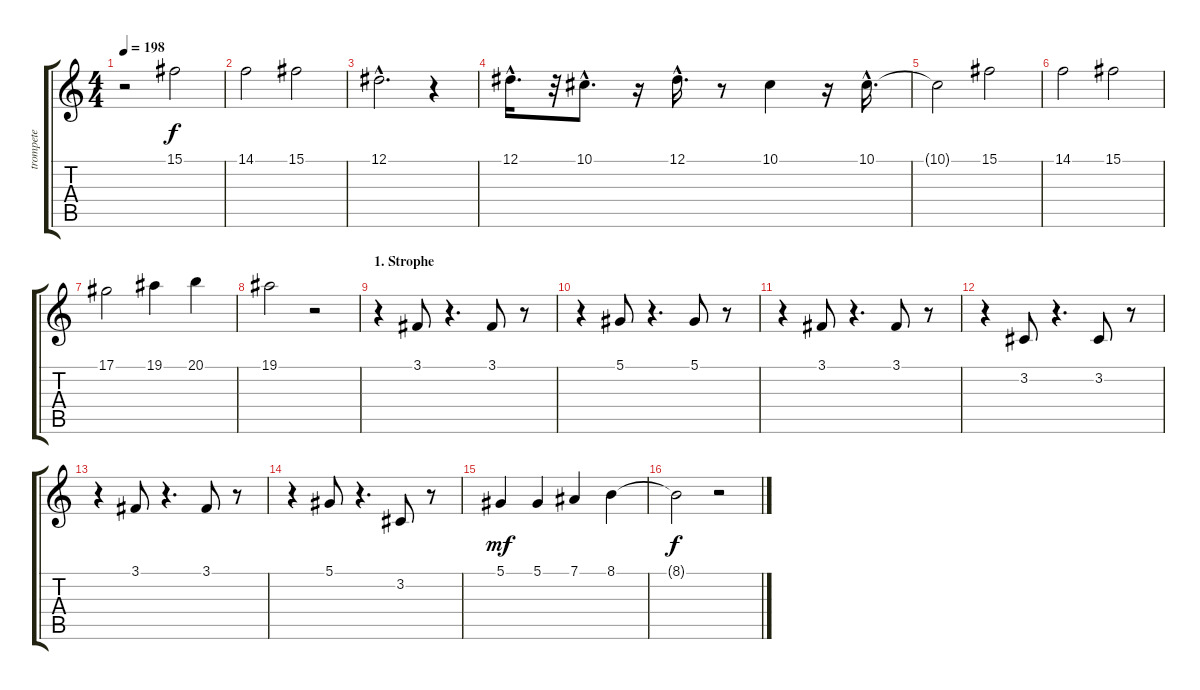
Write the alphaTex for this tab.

\track ("trompete" "trompete") {instrument trumpet}
\staff {score tabs}
\tuning (Eb4 Bb3 Gb3 Db3 Ab2 Eb2) {hide}
\ts (4 4)
\tempo 198
\clef g2
\ks c
r.2{dy f} 15.1.2 |
14.1.2 15.1.2 |
12.1{hac}.2{d} r.4 |
12.1{hac}.16{d} r.32 10.1{hac}.8{d} r.16 12.1{hac}.16{d} r.8 10.1.4 r.16 10.1{hac}.16{d} |
10.1{t}.2 15.1.2 |
14.1.2 15.1.2 |
17.1.2 19.1.4 20.1.4 |
19.1.2 r.2 |
\section ("" "1. Strophe")
r.4 3.1.8{volume 9} r.4{d} 3.1.8 r.8 |
r.4 5.1.8 r.4{d} 5.1.8 r.8 |
r.4 3.1.8 r.4{d} 3.1.8 r.8 |
r.4 3.2.8 r.4{d} 3.2.8 r.8 |
r.4 3.1.8 r.4{d} 3.1.8 r.8 |
r.4 5.1.8 r.4{d} 3.2.8 r.8 |
5.1.4{dy mf} 5.1.4 7.1.4 8.1.4 |
8.1{t}.2{dy f} r.2
